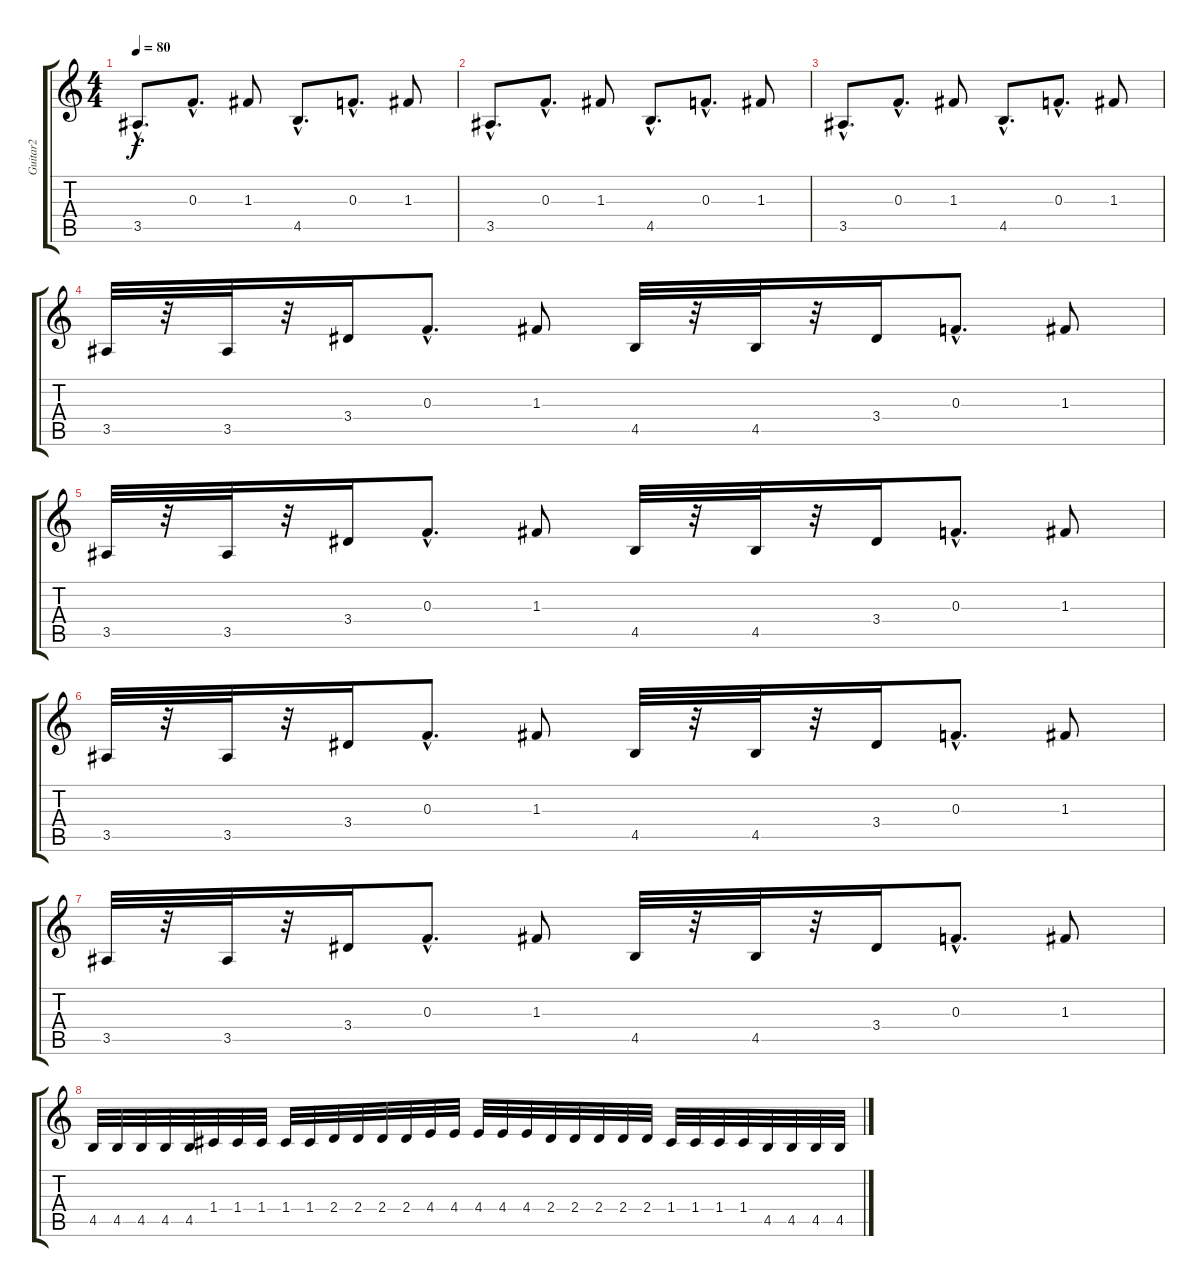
\track ("Guitar2" "Guitar2") {instrument overdrivenguitar}
\staff {score tabs}
\tuning (D4 A3 F3 C3 G2 D2) {hide}
\ts (4 4)
\tempo 80
\clef g2
\ks c
3.5{hac}.8{d dy f} 0.3{hac}.8{d} 1.3.8 4.5{hac}.8{d} 0.3{hac}.8{d} 1.3.8 |
3.5{hac}.8{d} 0.3{hac}.8{d} 1.3.8 4.5{hac}.8{d} 0.3{hac}.8{d} 1.3.8 |
3.5{hac}.8{d} 0.3{hac}.8{d} 1.3.8 4.5{hac}.8{d} 0.3{hac}.8{d} 1.3.8 |
3.5.32 r.32 3.5.32 r.32 3.4.16 0.3{hac}.8{d} 1.3.8 4.5.32 r.32 4.5.32 r.32 3.4.16 0.3{hac}.8{d} 1.3.8 |
3.5.32 r.32 3.5.32 r.32 3.4.16 0.3{hac}.8{d} 1.3.8 4.5.32 r.32 4.5.32 r.32 3.4.16 0.3{hac}.8{d} 1.3.8 |
3.5.32 r.32 3.5.32 r.32 3.4.16 0.3{hac}.8{d} 1.3.8 4.5.32 r.32 4.5.32 r.32 3.4.16 0.3{hac}.8{d} 1.3.8 |
3.5.32 r.32 3.5.32 r.32 3.4.16 0.3{hac}.8{d} 1.3.8 4.5.32 r.32 4.5.32 r.32 3.4.16 0.3{hac}.8{d} 1.3.8 |
4.5.32 4.5.32 4.5.32 4.5.32 4.5.32 1.4.32 1.4.32 1.4.32 1.4.32 1.4.32 2.4.32 2.4.32 2.4.32 2.4.32 4.4.32 4.4.32 4.4.32 4.4.32 4.4.32 2.4.32 2.4.32 2.4.32 2.4.32 2.4.32 1.4.32 1.4.32 1.4.32 1.4.32 4.5.32 4.5.32 4.5.32 4.5.32
